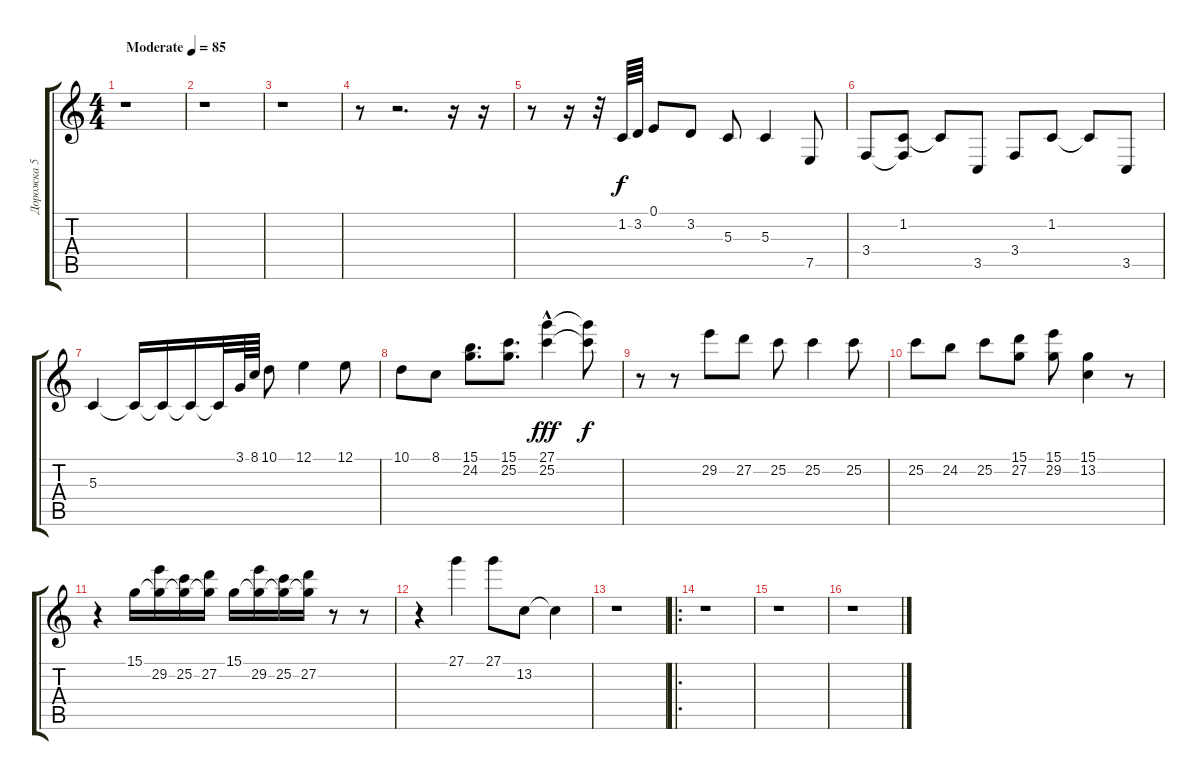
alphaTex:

\track ("Дорожка 5" "Дорожка 5") {instrument electricgrandpiano}
\staff {score tabs}
\tuning (E4 B3 G3 D3 A2 E2) {hide}
\ts (4 4)
\tempo (85 "Moderate")
\clef g2
\ks c
r.1{dy f instrument electricgrandpiano} |
r.1 |
r.1 |
r.8 r.2{d} r.16 r.16 |
r.8 r.16 r.32 1.2.64 3.2.64 0.1.8 3.2.8 5.3.8 5.3.4 7.5.8 |
3.4.8 (1.2 3.4{t}).8 1.2{t}.8 3.5.8 3.4.8 1.2.8 1.2{t}.8 3.5.8 |
5.3.4 5.3{t}.16 5.3{t}.16 5.3{t}.16 5.3{t}.32 3.1.64 8.1.64 10.1.8 12.1.4 12.1.8 |
10.1.8 8.1.8 (15.1 24.2).8{d} (15.1 25.2).8{d} (27.1{hac} 25.2{hac}).4{dy fff} (27.1{t} 25.2{t}).8{dy f} |
r.8 r.8 29.2.8 27.2.8 25.2.8 25.2.4 25.2.8 |
25.2.8 24.2.8 25.2.8 (15.1 27.2).8 (15.1 29.2).8 (15.1 13.2).4 r.8 |
r.4 15.1.16 (15.1{t} 29.2).16 (15.1{t} 25.2).16 (15.1{t} 27.2).16 15.1.16 (15.1{t} 29.2).16 (15.1{t} 25.2).16 (15.1{t} 27.2).16 r.8 r.8 |
r.4 27.1.4 27.1.8 13.2.8 13.2{t}.4 |
r.1 |
\ro
r.1 |
r.1 |
r.1
